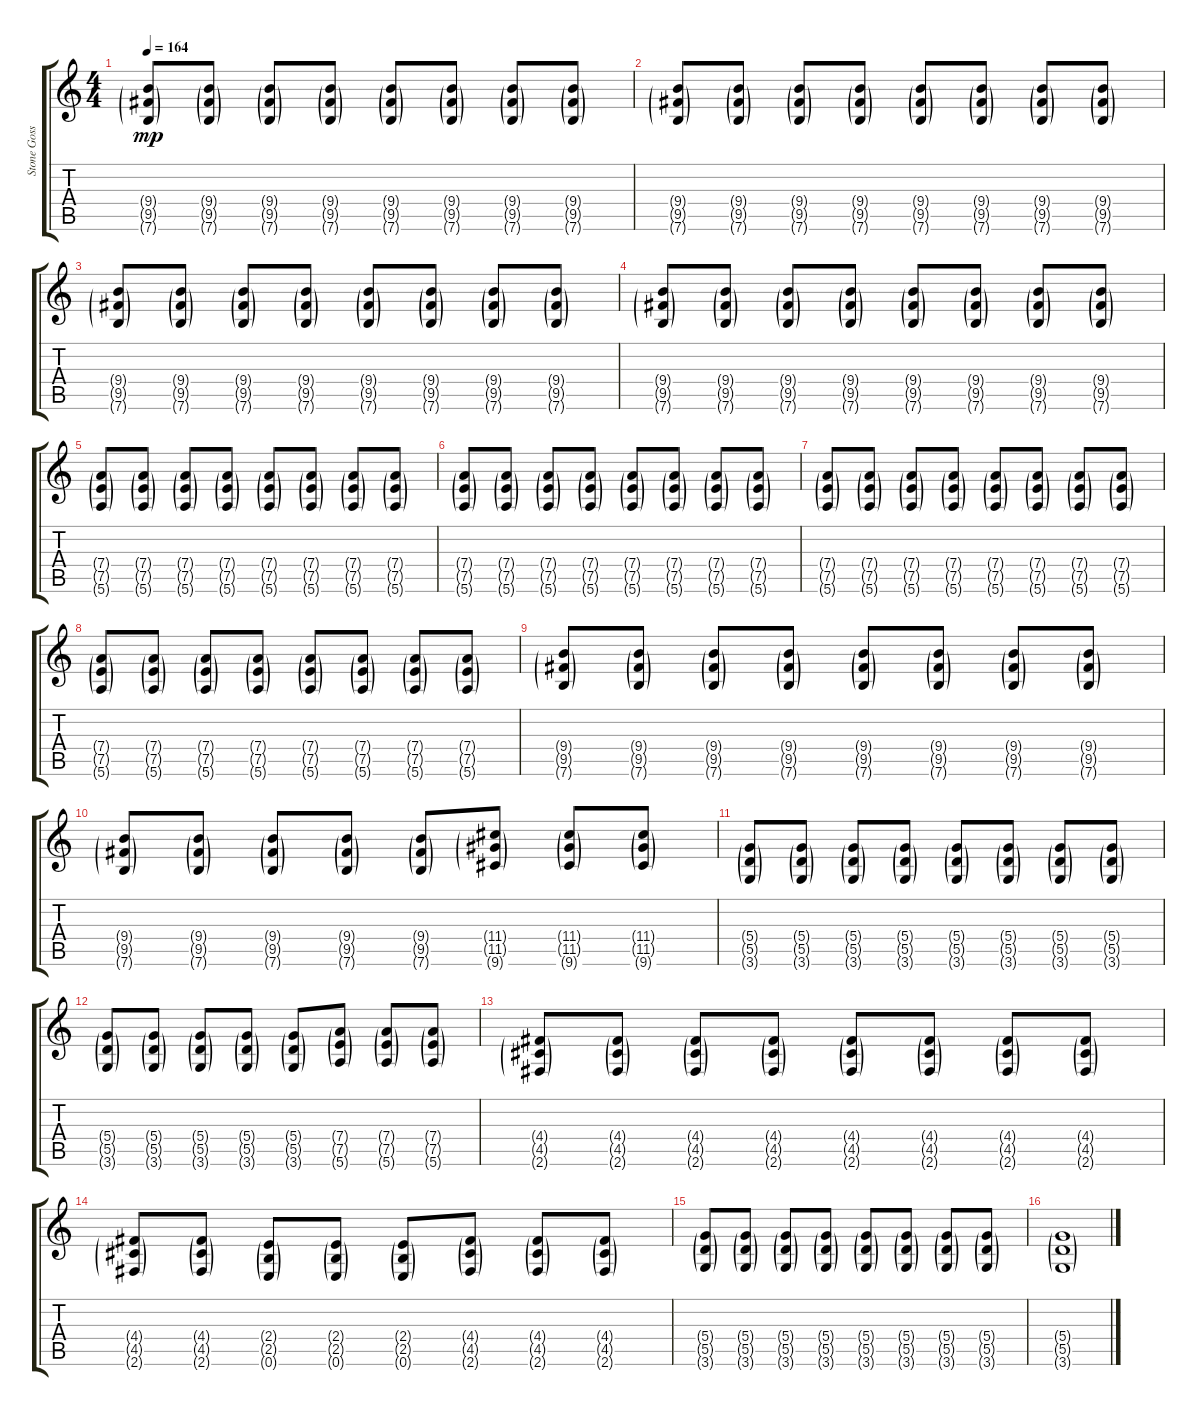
\track ("Stone Gossard" "Stone Goss") {instrument overdrivenguitar}
\staff {score tabs}
\tuning (E4 B3 G3 D3 A2 E2) {hide}
\ts (4 4)
\tempo 164
\clef g2
\ks c
(9.4{g} 9.5{g} 7.6{g}).8{dy mp} (9.4{g} 9.5{g} 7.6{g}).8 (9.4{g} 9.5{g} 7.6{g}).8 (9.4{g} 9.5{g} 7.6{g}).8 (9.4{g} 9.5{g} 7.6{g}).8 (9.4{g} 9.5{g} 7.6{g}).8 (9.4{g} 9.5{g} 7.6{g}).8 (9.4{g} 9.5{g} 7.6{g}).8 |
(9.4{g} 9.5{g} 7.6{g}).8 (9.4{g} 9.5{g} 7.6{g}).8 (9.4{g} 9.5{g} 7.6{g}).8 (9.4{g} 9.5{g} 7.6{g}).8 (9.4{g} 9.5{g} 7.6{g}).8 (9.4{g} 9.5{g} 7.6{g}).8 (9.4{g} 9.5{g} 7.6{g}).8 (9.4{g} 9.5{g} 7.6{g}).8 |
(9.4{g} 9.5{g} 7.6{g}).8 (9.4{g} 9.5{g} 7.6{g}).8 (9.4{g} 9.5{g} 7.6{g}).8 (9.4{g} 9.5{g} 7.6{g}).8 (9.4{g} 9.5{g} 7.6{g}).8 (9.4{g} 9.5{g} 7.6{g}).8 (9.4{g} 9.5{g} 7.6{g}).8 (9.4{g} 9.5{g} 7.6{g}).8 |
(9.4{g} 9.5{g} 7.6{g}).8 (9.4{g} 9.5{g} 7.6{g}).8 (9.4{g} 9.5{g} 7.6{g}).8 (9.4{g} 9.5{g} 7.6{g}).8 (9.4{g} 9.5{g} 7.6{g}).8 (9.4{g} 9.5{g} 7.6{g}).8 (9.4{g} 9.5{g} 7.6{g}).8 (9.4{g} 9.5{g} 7.6{g}).8 |
(7.4{g} 7.5{g} 5.6{g}).8 (7.4{g} 7.5{g} 5.6{g}).8 (7.4{g} 7.5{g} 5.6{g}).8 (7.4{g} 7.5{g} 5.6{g}).8 (7.4{g} 7.5{g} 5.6{g}).8 (7.4{g} 7.5{g} 5.6{g}).8 (7.4{g} 7.5{g} 5.6{g}).8 (7.4{g} 7.5{g} 5.6{g}).8 |
(7.4{g} 7.5{g} 5.6{g}).8 (7.4{g} 7.5{g} 5.6{g}).8 (7.4{g} 7.5{g} 5.6{g}).8 (7.4{g} 7.5{g} 5.6{g}).8 (7.4{g} 7.5{g} 5.6{g}).8 (7.4{g} 7.5{g} 5.6{g}).8 (7.4{g} 7.5{g} 5.6{g}).8 (7.4{g} 7.5{g} 5.6{g}).8 |
(7.4{g} 7.5{g} 5.6{g}).8 (7.4{g} 7.5{g} 5.6{g}).8 (7.4{g} 7.5{g} 5.6{g}).8 (7.4{g} 7.5{g} 5.6{g}).8 (7.4{g} 7.5{g} 5.6{g}).8 (7.4{g} 7.5{g} 5.6{g}).8 (7.4{g} 7.5{g} 5.6{g}).8 (7.4{g} 7.5{g} 5.6{g}).8 |
(7.4{g} 7.5{g} 5.6{g}).8 (7.4{g} 7.5{g} 5.6{g}).8 (7.4{g} 7.5{g} 5.6{g}).8 (7.4{g} 7.5{g} 5.6{g}).8 (7.4{g} 7.5{g} 5.6{g}).8 (7.4{g} 7.5{g} 5.6{g}).8 (7.4{g} 7.5{g} 5.6{g}).8 (7.4{g} 7.5{g} 5.6{g}).8 |
(9.4{g} 9.5{g} 7.6{g}).8 (9.4{g} 9.5{g} 7.6{g}).8 (9.4{g} 9.5{g} 7.6{g}).8 (9.4{g} 9.5{g} 7.6{g}).8 (9.4{g} 9.5{g} 7.6{g}).8 (9.4{g} 9.5{g} 7.6{g}).8 (9.4{g} 9.5{g} 7.6{g}).8 (9.4{g} 9.5{g} 7.6{g}).8 |
(9.4{g} 9.5{g} 7.6{g}).8 (9.4{g} 9.5{g} 7.6{g}).8 (9.4{g} 9.5{g} 7.6{g}).8 (9.4{g} 9.5{g} 7.6{g}).8 (9.4{g} 9.5{g} 7.6{g}).8 (11.4{g} 11.5{g} 9.6{g}).8 (11.4{g} 11.5{g} 9.6{g}).8 (11.4{g} 11.5{g} 9.6{g}).8 |
(5.4{g} 5.5{g} 3.6{g}).8 (5.4{g} 5.5{g} 3.6{g}).8 (5.4{g} 5.5{g} 3.6{g}).8 (5.4{g} 5.5{g} 3.6{g}).8 (5.4{g} 5.5{g} 3.6{g}).8 (5.4{g} 5.5{g} 3.6{g}).8 (5.4{g} 5.5{g} 3.6{g}).8 (5.4{g} 5.5{g} 3.6{g}).8 |
(5.4{g} 5.5{g} 3.6{g}).8 (5.4{g} 5.5{g} 3.6{g}).8 (5.4{g} 5.5{g} 3.6{g}).8 (5.4{g} 5.5{g} 3.6{g}).8 (5.4{g} 5.5{g} 3.6{g}).8 (7.4{g} 7.5{g} 5.6{g}).8 (7.4{g} 7.5{g} 5.6{g}).8 (7.4{g} 7.5{g} 5.6{g}).8 |
(4.4{g} 4.5{g} 2.6{g}).8 (4.4{g} 4.5{g} 2.6{g}).8 (4.4{g} 4.5{g} 2.6{g}).8 (4.4{g} 4.5{g} 2.6{g}).8 (4.4{g} 4.5{g} 2.6{g}).8 (4.4{g} 4.5{g} 2.6{g}).8 (4.4{g} 4.5{g} 2.6{g}).8 (4.4{g} 4.5{g} 2.6{g}).8 |
(4.4{g} 4.5{g} 2.6{g}).8 (4.4{g} 4.5{g} 2.6{g}).8 (2.4{g} 2.5{g} 0.6{g}).8 (2.4{g} 2.5{g} 0.6{g}).8 (2.4{g} 2.5{g} 0.6{g}).8 (4.4{g} 4.5{g} 2.6{g}).8 (4.4{g} 4.5{g} 2.6{g}).8 (4.4{g} 4.5{g} 2.6{g}).8 |
(5.4{g} 5.5{g} 3.6{g}).8 (5.4{g} 5.5{g} 3.6{g}).8 (5.4{g} 5.5{g} 3.6{g}).8 (5.4{g} 5.5{g} 3.6{g}).8 (5.4{g} 5.5{g} 3.6{g}).8 (5.4{g} 5.5{g} 3.6{g}).8 (5.4{g} 5.5{g} 3.6{g}).8 (5.4{g} 5.5{g} 3.6{g}).8 |
(5.4{g} 5.5{g} 3.6{g}).1
